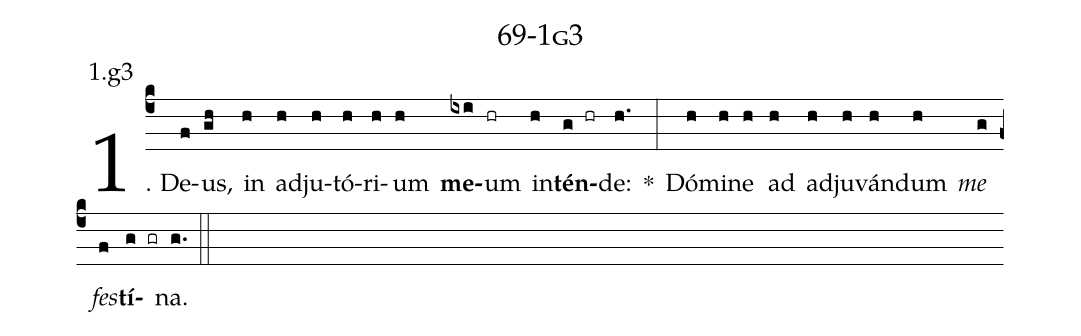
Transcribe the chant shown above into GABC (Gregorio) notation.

name: 69-1g3;
annotation: 1.g3;
%%
(c4)1. De(f)us,(gh) in(h) ad(h)ju(h)tó(h)ri(h)um(h) <b>me</b>(ixi)um(hr) in(h)<b>tén</b>(g hr)de:(h.) *(:) Dó(h)mi(h)ne(h) ad(h) ad(h)ju(h)ván(h)dum(h) <i>me</i>(g) <i>fes</i>(f)<b>tí</b>(g gr)na.(g.) (::)
